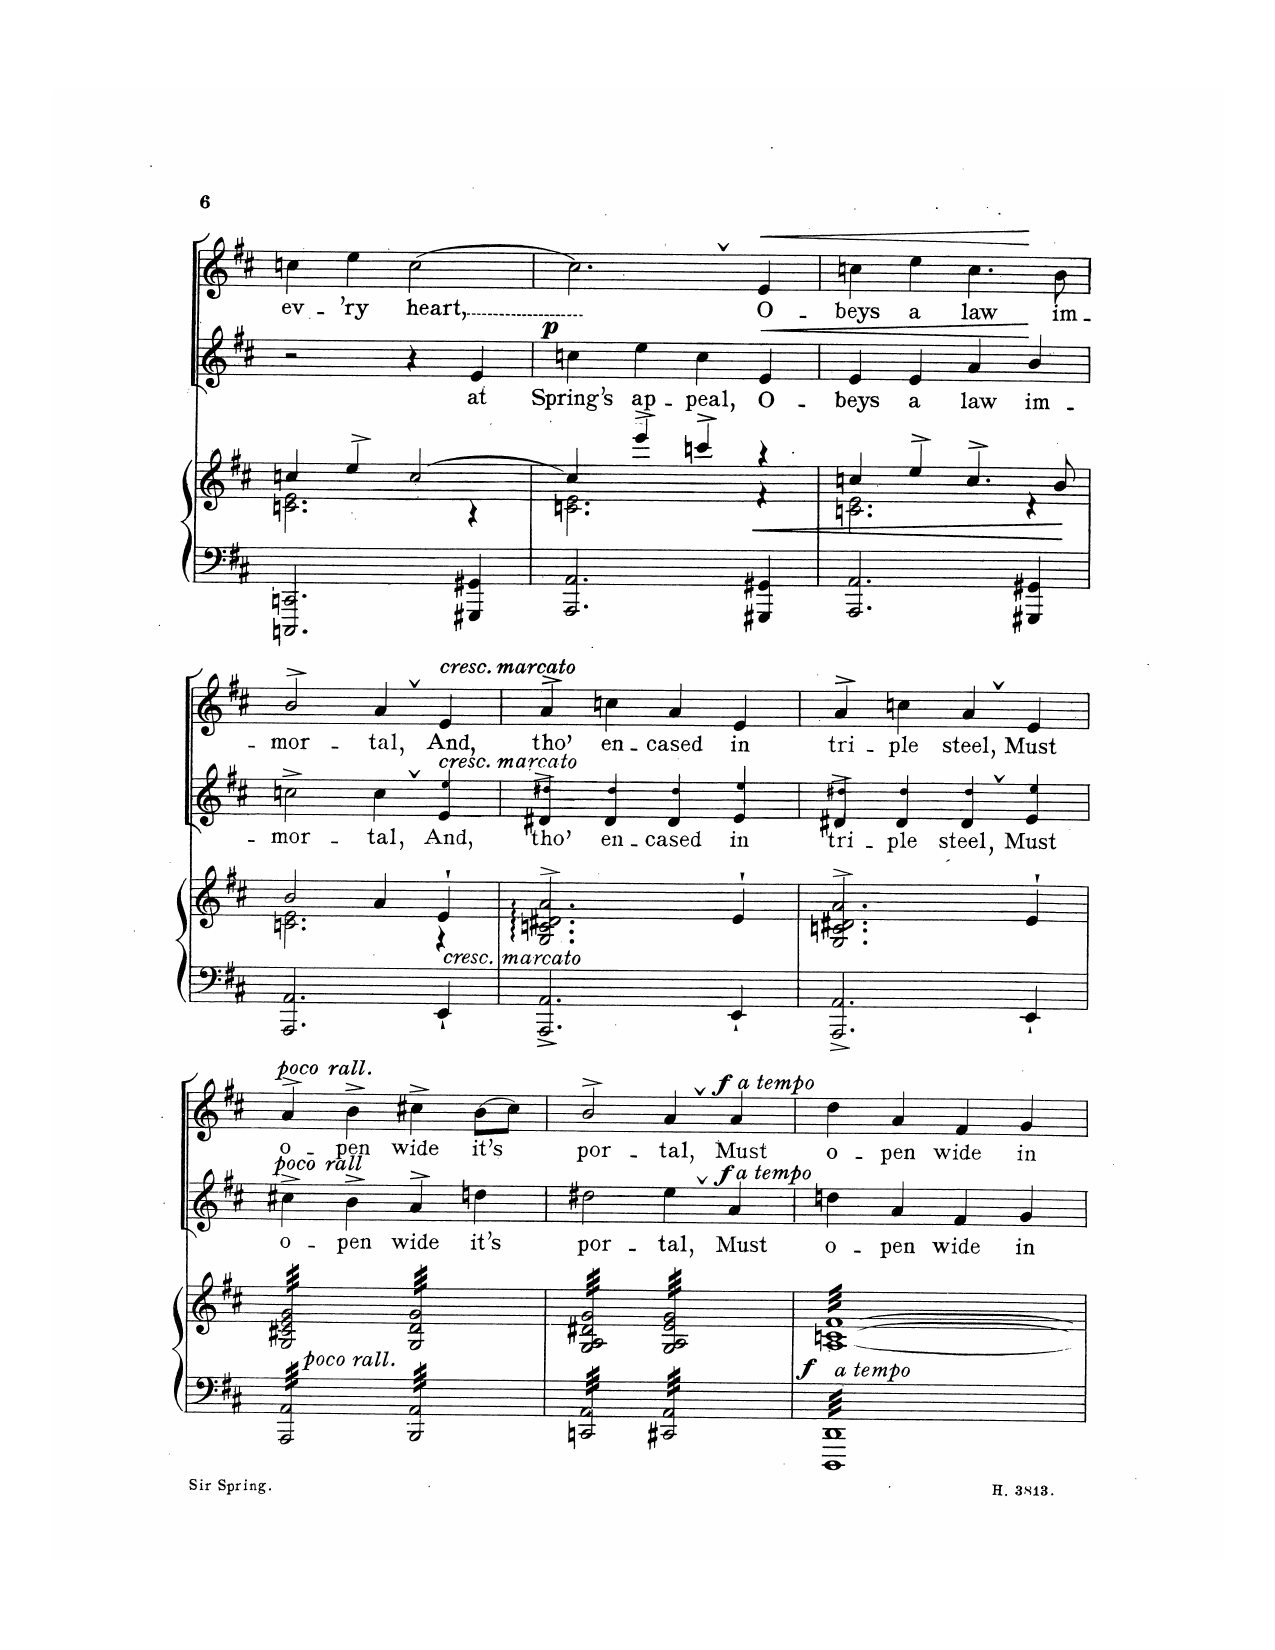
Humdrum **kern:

**kern	**kern	**dynam	**kern	**text	**dynam	**kern	**text	**dynam
*part3	*part3	*part3	*part2	*part2	*part2	*part1	*part1	*part1
*staff4	*staff3	*staff3/4	*staff2	*staff2	*staff2	*staff1	*staff1	*staff1
*I"Piano	*	*	*I"Baritone	*	*	*I"Contralto	*	*
*I'Pno	*	*	*	*	*	*	*	*
*clefF4	*clefG2	*	*clefGv2	*	*	*clefG2	*	*
*k[f#c#]	*k[f#c#]	*	*k[f#c#]	*	*	*k[f#c#]	*	*
*M4/4	*M4/4	*	*M4/4	*	*	*M4/4	*	*
*met(c)	*met(c)	*	*met(c)	*	*	*met(c)	*	*
=38	=38	=38	=38	=38	=38	=38	=38	=38
*	*^	*	*	*	*	*	*	*
2.CCCn/ 2.CCn/	4ccn/	2.cn\ 2.e\	.	2r	.	.	4ccn\	ev-	.
.	4ee^/	.	.	.	.	.	4ee\	-’ry	.
.	[2cc/	.	.	4r	.	.	[2cc\	heart,	.
4GGG#X/ 4GG#X/	.	4r	.	4E/	at	.	.	.	.
=39	=39	=39	=39	=39	=39	=39	=39	=39	=39
!	!	!	!	!	!	!LO:DY:a	!	!	!
2.AAA/ 2.AA/	4cc/]	2.cn\ 2.e\	.	4cn\	Spring’s	p	2.cc,\]	.	.
.	4eee^/	.	.	4e\	ap-	.	.	.	.
.	4cccn^/	.	.	4c\	-peal,	.	.	.	.
!	!	!	!LO:HP:b	!	!	!	!	!	!LO:HP:b
4GGG#X/ 4GG#X/	4r	4r	<	4E/	-O-	.	4e/	-O-	<
=40	=40	=40	=40	=40	=40	=40	=40	=40	=40
2.AAA/ 2.AA/	4ccn/	2.cn\ 2.e\	.	4E/	-beys	.	4ccn\	-beys	.
.	4ee^/	.	.	4E/	a	.	4ee\	a	.
.	4.cc^/	.	.	4A/	law	.	4.cc\	law	.
4GGG#X/ 4GG#X/	.	4r	.	4B/	im-	.	.	.	.
.	8b/	.	.	.	.	.	8b\	im-	[
*	*v	*v	*	*	*	*	*	*	*
.	.	[	.	.	.	.	.	.
=41	=41	=41	=41	=41	=41	=41	=41	=41
*	*^	*	*	*	*	*	*	*
2.AAA/ 2.AA/	2b/	2.cn\ 2.e\	.	2cn^\	-– mor-	.	2b^\	-– mor-	.
.	4a/	.	.	4c,\	-tal,	.	4a,/	-tal,	.
!	!	!	!	!	!	!	!LO:TX:a:i:t=cresc. marcato	!	!
!	!	!	!	!LO:TX:a:i:t=cresc. marcato	!	!	!	!	!
!	!LO:TX:b:i:t=cresc. marcato	!	!	!	!	!	!	!	!
4EE`/	4e`/	4r	.	4E/ 4e/	And,	.	4e/	And,	.
*	*v	*v	*	*	*	*	*	*	*
=42	=42	=42	=42	=42	=42	=42	=42	=42
2.AAA/^ 2.AA/^	2.G/^> 2.cn/^> 2.d#X/^> 2.a/^>	.	4D#X/^> 4d#X/^>	tho’	.	4a^>/	tho’	.
.	.	.	4D#/ 4d#/	en-	.	4ccn\	en-	.
.	.	.	4D#/ 4d#/	-cased	.	4a/	-cased	.
4EE`/	4e`>/	.	4E/ 4e/	in	.	4e/	in	.
=43	=43	=43	=43	=43	=43	=43	=43	=43
2.AAA/^ 2.AA/^	2.G/^> 2.cn/^> 2.d#X/^> 2.a/^>	.	4D#X/^> 4d#X/^>	tri-	.	4a/	tri-	.
.	.	.	4D#/ 4d#/	-ple	.	4ccn\	-ple	.
.	.	.	4D#/, 4d#/,	steel,	.	4a,/	steel,	.
4EE`/	4e`>/	.	4E/ 4e/	Must	.	4e/	Must	.
=44	=44	=44	=44	=44	=44	=44	=44	=44
!	!	!	!	!	!	!LO:TX:i:t=poco rall.	!	!
!	!	!	!LO:TX:i:t=poco rall.	!	!	!	!	!
!	!LO:TX:i:t=poco rall.	!	!	!	!	!	!	!
*tremolo	*	*	*	*	*	*	*	*
*	*tremolo	*	*	*	*	*	*	*
32AAA/ 32AA/LLL	32G/ 32c#X/ 32e/ 32g/LLL	.	4c#X^\	o-	.	4a^>/	o-	.
32AAA/ 32AA/	32G/ 32c#X/ 32e/ 32g/	.	.	.	.	.	.	.
32AAA/ 32AA/	32G/ 32c#X/ 32e/ 32g/	.	.	.	.	.	.	.
32AAA/ 32AA/	32G/ 32c#X/ 32e/ 32g/	.	.	.	.	.	.	.
32AAA/ 32AA/	32G/ 32c#X/ 32e/ 32g/	.	.	.	.	.	.	.
32AAA/ 32AA/	32G/ 32c#X/ 32e/ 32g/	.	.	.	.	.	.	.
32AAA/ 32AA/	32G/ 32c#X/ 32e/ 32g/	.	.	.	.	.	.	.
32AAA/ 32AA/	32G/ 32c#X/ 32e/ 32g/	.	.	.	.	.	.	.
32AAA/ 32AA/	32G/ 32c#X/ 32e/ 32g/	.	4B^\	-pen	.	4b^\	-pen	.
32AAA/ 32AA/	32G/ 32c#X/ 32e/ 32g/	.	.	.	.	.	.	.
32AAA/ 32AA/	32G/ 32c#X/ 32e/ 32g/	.	.	.	.	.	.	.
32AAA/ 32AA/	32G/ 32c#X/ 32e/ 32g/	.	.	.	.	.	.	.
32AAA/ 32AA/	32G/ 32c#X/ 32e/ 32g/	.	.	.	.	.	.	.
32AAA/ 32AA/	32G/ 32c#X/ 32e/ 32g/	.	.	.	.	.	.	.
32AAA/ 32AA/	32G/ 32c#X/ 32e/ 32g/	.	.	.	.	.	.	.
32AAA/ 32AA/JJJ	32G/ 32c#X/ 32e/ 32g/JJJ	.	.	.	.	.	.	.
32BBB/ 32AA/LLL	32G/ 32d/ 32g/LLL	.	4A^>/	wide	.	4cc#X^\	wide	.
32BBB/ 32AA/	32G/ 32d/ 32g/	.	.	.	.	.	.	.
32BBB/ 32AA/	32G/ 32d/ 32g/	.	.	.	.	.	.	.
32BBB/ 32AA/	32G/ 32d/ 32g/	.	.	.	.	.	.	.
32BBB/ 32AA/	32G/ 32d/ 32g/	.	.	.	.	.	.	.
32BBB/ 32AA/	32G/ 32d/ 32g/	.	.	.	.	.	.	.
32BBB/ 32AA/	32G/ 32d/ 32g/	.	.	.	.	.	.	.
32BBB/ 32AA/	32G/ 32d/ 32g/	.	.	.	.	.	.	.
32BBB/ 32AA/	32G/ 32d/ 32g/	.	4dn\	it’s	.	(8b\L	it’s	.
32BBB/ 32AA/	32G/ 32d/ 32g/	.	.	.	.	.	.	.
32BBB/ 32AA/	32G/ 32d/ 32g/	.	.	.	.	.	.	.
32BBB/ 32AA/	32G/ 32d/ 32g/	.	.	.	.	.	.	.
32BBB/ 32AA/	32G/ 32d/ 32g/	.	.	.	.	8cc#\J)	.	.
32BBB/ 32AA/	32G/ 32d/ 32g/	.	.	.	.	.	.	.
32BBB/ 32AA/	32G/ 32d/ 32g/	.	.	.	.	.	.	.
32BBB/ 32AA/JJJ	32G/ 32d/ 32g/JJJ	.	.	.	.	.	.	.
=45	=45	=45	=45	=45	=45	=45	=45	=45
32CCn/ 32AA/LLL	32G/ 32A/ 32d#X/ 32g/LLL	.	2d#X\	por-	.	2b^>/	por-	.
32CCn/ 32AA/	32G/ 32A/ 32d#X/ 32g/	.	.	.	.	.	.	.
32CCn/ 32AA/	32G/ 32A/ 32d#X/ 32g/	.	.	.	.	.	.	.
32CCn/ 32AA/	32G/ 32A/ 32d#X/ 32g/	.	.	.	.	.	.	.
32CCn/ 32AA/	32G/ 32A/ 32d#X/ 32g/	.	.	.	.	.	.	.
32CCn/ 32AA/	32G/ 32A/ 32d#X/ 32g/	.	.	.	.	.	.	.
32CCn/ 32AA/	32G/ 32A/ 32d#X/ 32g/	.	.	.	.	.	.	.
32CCn/ 32AA/	32G/ 32A/ 32d#X/ 32g/	.	.	.	.	.	.	.
32CCn/ 32AA/	32G/ 32A/ 32d#X/ 32g/	.	.	.	.	.	.	.
32CCn/ 32AA/	32G/ 32A/ 32d#X/ 32g/	.	.	.	.	.	.	.
32CCn/ 32AA/	32G/ 32A/ 32d#X/ 32g/	.	.	.	.	.	.	.
32CCn/ 32AA/	32G/ 32A/ 32d#X/ 32g/	.	.	.	.	.	.	.
32CCn/ 32AA/	32G/ 32A/ 32d#X/ 32g/	.	.	.	.	.	.	.
32CCn/ 32AA/	32G/ 32A/ 32d#X/ 32g/	.	.	.	.	.	.	.
32CCn/ 32AA/	32G/ 32A/ 32d#X/ 32g/	.	.	.	.	.	.	.
32CCn/ 32AA/JJJ	32G/ 32A/ 32d#X/ 32g/JJJ	.	.	.	.	.	.	.
32CC#X/ 32AA/LLL	32G/ 32A/ 32e/ 32g/LLL	.	4e,\	-tal,	.	4a,/	-tal,	.
32CC#X/ 32AA/	32G/ 32A/ 32e/ 32g/	.	.	.	.	.	.	.
32CC#X/ 32AA/	32G/ 32A/ 32e/ 32g/	.	.	.	.	.	.	.
32CC#X/ 32AA/	32G/ 32A/ 32e/ 32g/	.	.	.	.	.	.	.
32CC#X/ 32AA/	32G/ 32A/ 32e/ 32g/	.	.	.	.	.	.	.
32CC#X/ 32AA/	32G/ 32A/ 32e/ 32g/	.	.	.	.	.	.	.
32CC#X/ 32AA/	32G/ 32A/ 32e/ 32g/	.	.	.	.	.	.	.
32CC#X/ 32AA/	32G/ 32A/ 32e/ 32g/	.	.	.	.	.	.	.
!	!	!	!	!	!LO:DY:a	!	!	!
!	!	!	!	!	!LO:DY:n=1:a	!	!	!LO:DY:a
!	!	!	!	!	!	!	!	!LO:DY:n=1:a
32CC#X/ 32AA/	32G/ 32A/ 32e/ 32g/	.	4A/	Must	f other-dynamics	4a/	Must	f other-dynamics
32CC#X/ 32AA/	32G/ 32A/ 32e/ 32g/	.	.	.	.	.	.	.
32CC#X/ 32AA/	32G/ 32A/ 32e/ 32g/	.	.	.	.	.	.	.
32CC#X/ 32AA/	32G/ 32A/ 32e/ 32g/	.	.	.	.	.	.	.
32CC#X/ 32AA/	32G/ 32A/ 32e/ 32g/	.	.	.	.	.	.	.
32CC#X/ 32AA/	32G/ 32A/ 32e/ 32g/	.	.	.	.	.	.	.
32CC#X/ 32AA/	32G/ 32A/ 32e/ 32g/	.	.	.	.	.	.	.
32CC#X/ 32AA/JJJ	32G/ 32A/ 32e/ 32g/JJJ	.	.	.	.	.	.	.
=46	=46	=46	=46	=46	=46	=46	=46	=46
!	!	!LO:DY:b	!	!	!	!	!	!
!	!	!LO:DY:n=1:b	!	!	!	!	!	!
32DDD 32DDLLL	[32A [>32cn [32f#LLL	f other-dynamics	4dn\	o-	.	4dd\	o-	.
32DDD 32DD	32A 32cn 32f#	.	.	.	.	.	.	.
32DDD 32DD	32A 32cn 32f#	.	.	.	.	.	.	.
32DDD 32DD	32A 32cn 32f#	.	.	.	.	.	.	.
32DDD 32DD	32A 32cn 32f#	.	.	.	.	.	.	.
32DDD 32DD	32A 32cn 32f#	.	.	.	.	.	.	.
32DDD 32DD	32A 32cn 32f#	.	.	.	.	.	.	.
32DDD 32DD	32A 32cn 32f#	.	.	.	.	.	.	.
32DDD 32DD	32A 32cn 32f#	.	4A/	-pen	.	4a/	-pen	.
32DDD 32DD	32A 32cn 32f#	.	.	.	.	.	.	.
32DDD 32DD	32A 32cn 32f#	.	.	.	.	.	.	.
32DDD 32DD	32A 32cn 32f#	.	.	.	.	.	.	.
32DDD 32DD	32A 32cn 32f#	.	.	.	.	.	.	.
32DDD 32DD	32A 32cn 32f#	.	.	.	.	.	.	.
32DDD 32DD	32A 32cn 32f#	.	.	.	.	.	.	.
32DDD 32DD	32A 32cn 32f#	.	.	.	.	.	.	.
32DDD 32DD	32A 32cn 32f#	.	4F#/	wide	.	4f#/	wide	.
32DDD 32DD	32A 32cn 32f#	.	.	.	.	.	.	.
32DDD 32DD	32A 32cn 32f#	.	.	.	.	.	.	.
32DDD 32DD	32A 32cn 32f#	.	.	.	.	.	.	.
32DDD 32DD	32A 32cn 32f#	.	.	.	.	.	.	.
32DDD 32DD	32A 32cn 32f#	.	.	.	.	.	.	.
32DDD 32DD	32A 32cn 32f#	.	.	.	.	.	.	.
32DDD 32DD	32A 32cn 32f#	.	.	.	.	.	.	.
32DDD 32DD	32A 32cn 32f#	.	4G/	in	.	4g/	in	.
32DDD 32DD	32A 32cn 32f#	.	.	.	.	.	.	.
32DDD 32DD	32A 32cn 32f#	.	.	.	.	.	.	.
32DDD 32DD	32A 32cn 32f#	.	.	.	.	.	.	.
32DDD 32DD	32A 32cn 32f#	.	.	.	.	.	.	.
32DDD 32DD	32A 32cn 32f#	.	.	.	.	.	.	.
32DDD 32DD	32A 32cn 32f#	.	.	.	.	.	.	.
32DDD 32DDJJJ	32A 32cn 32f#JJJ	.	.	.	.	.	.	.
*	*Xtremolo	*	*	*	*	*	*	*
*Xtremolo	*	*	*	*	*	*	*	*
=	=	=	=	=	=	=	=	=
*-	*-	*-	*-	*-	*-	*-	*-	*-
